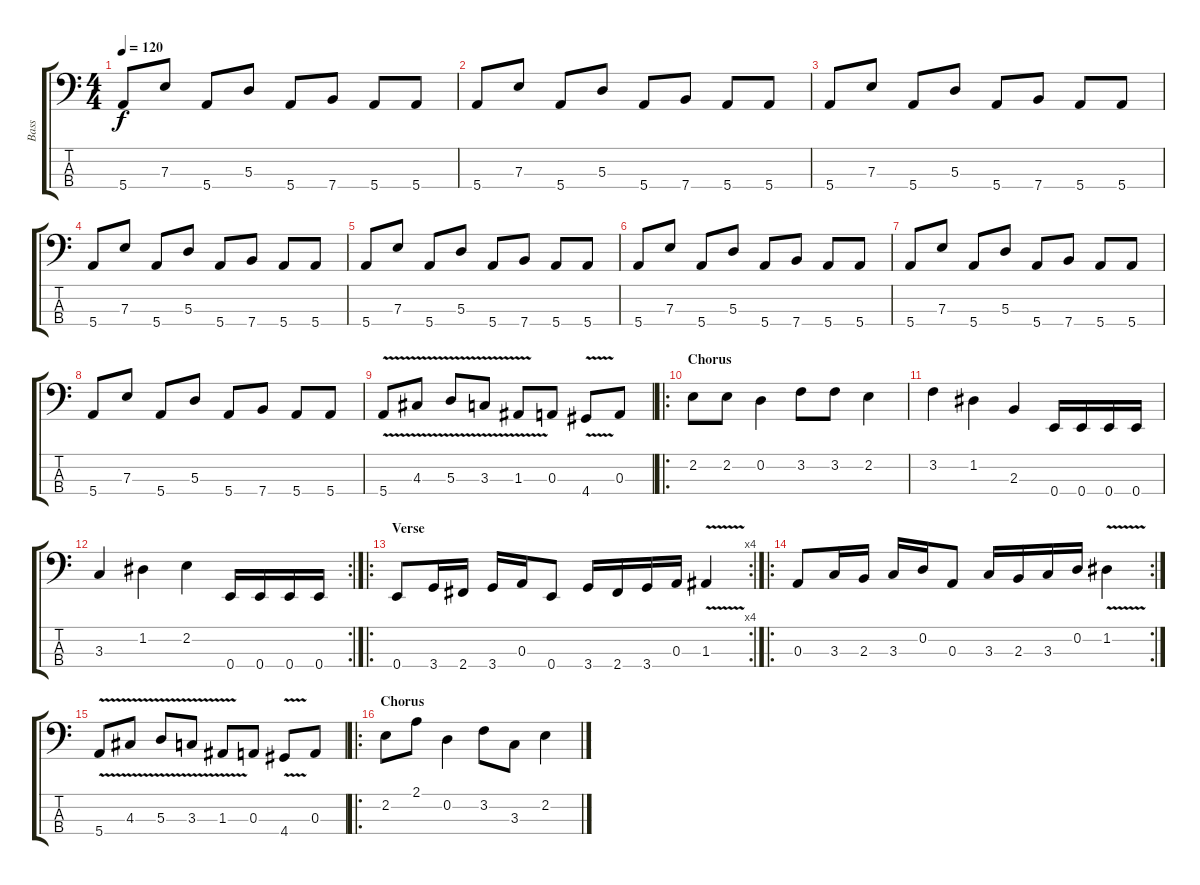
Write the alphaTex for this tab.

\track ("Bass" "Bass") {instrument electricbassfinger}
\staff {score tabs}
\tuning (G2 D2 A1 E1) {hide}
\ts (4 4)
\tempo 120
\clef f4
\ks c
5.4.8{dy f} 7.3.8 5.4.8 5.3.8 5.4.8 7.4.8 5.4.8 5.4.8 |
5.4.8 7.3.8 5.4.8 5.3.8 5.4.8 7.4.8 5.4.8 5.4.8 |
5.4.8 7.3.8 5.4.8 5.3.8 5.4.8 7.4.8 5.4.8 5.4.8 |
5.4.8 7.3.8 5.4.8 5.3.8 5.4.8 7.4.8 5.4.8 5.4.8 |
5.4.8 7.3.8 5.4.8 5.3.8 5.4.8 7.4.8 5.4.8 5.4.8 |
5.4.8 7.3.8 5.4.8 5.3.8 5.4.8 7.4.8 5.4.8 5.4.8 |
5.4.8 7.3.8 5.4.8 5.3.8 5.4.8 7.4.8 5.4.8 5.4.8 |
5.4.8 7.3.8 5.4.8 5.3.8 5.4.8 7.4.8 5.4.8 5.4.8 |
5.4{v}.8 4.3{v}.8 5.3{v}.8 3.3{v}.8 1.3{v}.8 0.3.8 4.4{v}.8 0.3.8 |
\ro
\section ("" "Chorus")
2.2.8 2.2.8 0.2.4 3.2.8 3.2.8 2.2.4 |
3.2.4 1.2.4 2.3.4 0.4.16 0.4.16 0.4.16 0.4.16 |
\rc 2
3.3.4 1.2.4 2.2.4 0.4.16 0.4.16 0.4.16 0.4.16 |
\ro
\rc 4
\section ("" "Verse")
0.4.8 3.4.16 2.4.16 3.4.16 0.3.16 0.4.8 3.4.16 2.4.16 3.4.16 0.3.16 1.3{v}.4 |
\ro
\rc 2
0.3.8 3.3.16 2.3.16 3.3.16 0.2.16 0.3.8 3.3.16 2.3.16 3.3.16 0.2.16 1.2{v}.4 |
5.4{v}.8 4.3{v}.8 5.3{v}.8 3.3{v}.8 1.3{v}.8 0.3.8 4.4{v}.8 0.3.8 |
\ro
\section ("" "Chorus")
2.2.8 2.1.8 0.2.4 3.2.8 3.3.8 2.2.4
